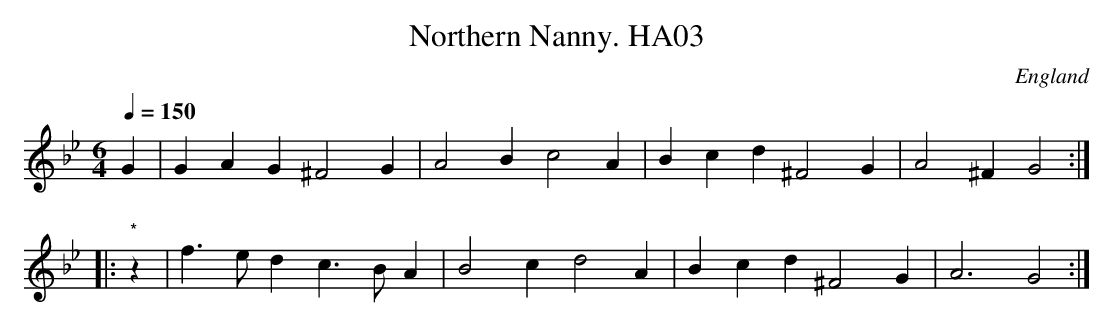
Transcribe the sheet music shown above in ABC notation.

X:1
T:Northern Nanny. HA03
M:6/4
L:1/4
Q:150
O:England
K:G Minor
G |GAG^F2G|A2Bc2A|Bcd^F2G|A2^FG2:|!
|:"*"z|f>edc>BA|B2cd2A|Bcd^F2G|A3G2:|]
